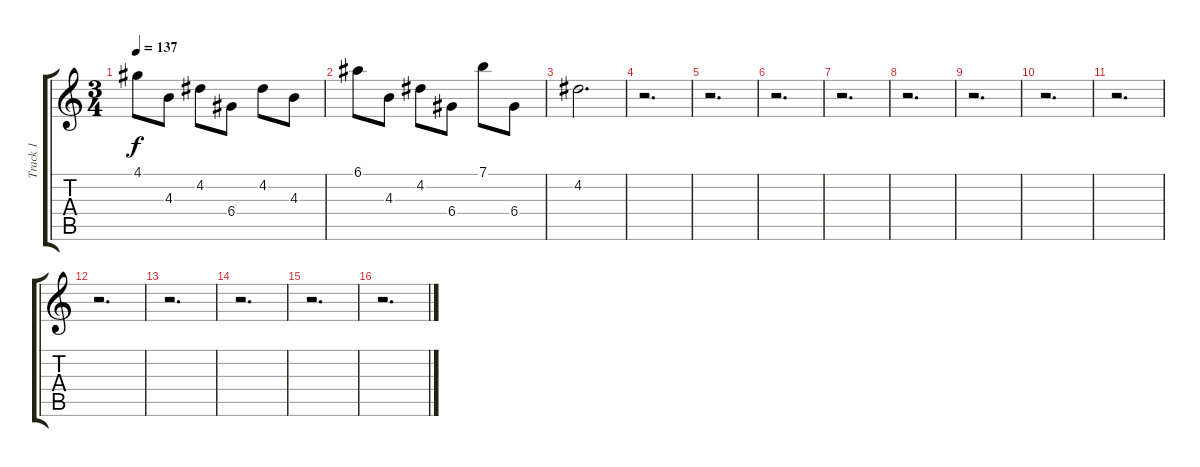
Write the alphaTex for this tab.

\track ("Track 1" "Track 1") {instrument acousticguitarsteel}
\staff {score tabs}
\tuning (E4 B3 G3 D3 A2 E2) {hide}
\ts (3 4)
\tempo 137
\clef g2
\ks c
4.1.8{dy f} 4.3.8 4.2.8 6.4.8 4.2.8 4.3.8 |
6.1.8 4.3.8 4.2.8 6.4.8 7.1.8 6.4.8 |
4.2.2{d} |
r.2{d} |
r.2{d} |
r.2{d} |
r.2{d} |
r.2{d} |
r.2{d} |
r.2{d} |
r.2{d} |
r.2{d} |
r.2{d} |
r.2{d} |
r.2{d} |
r.2{d}
